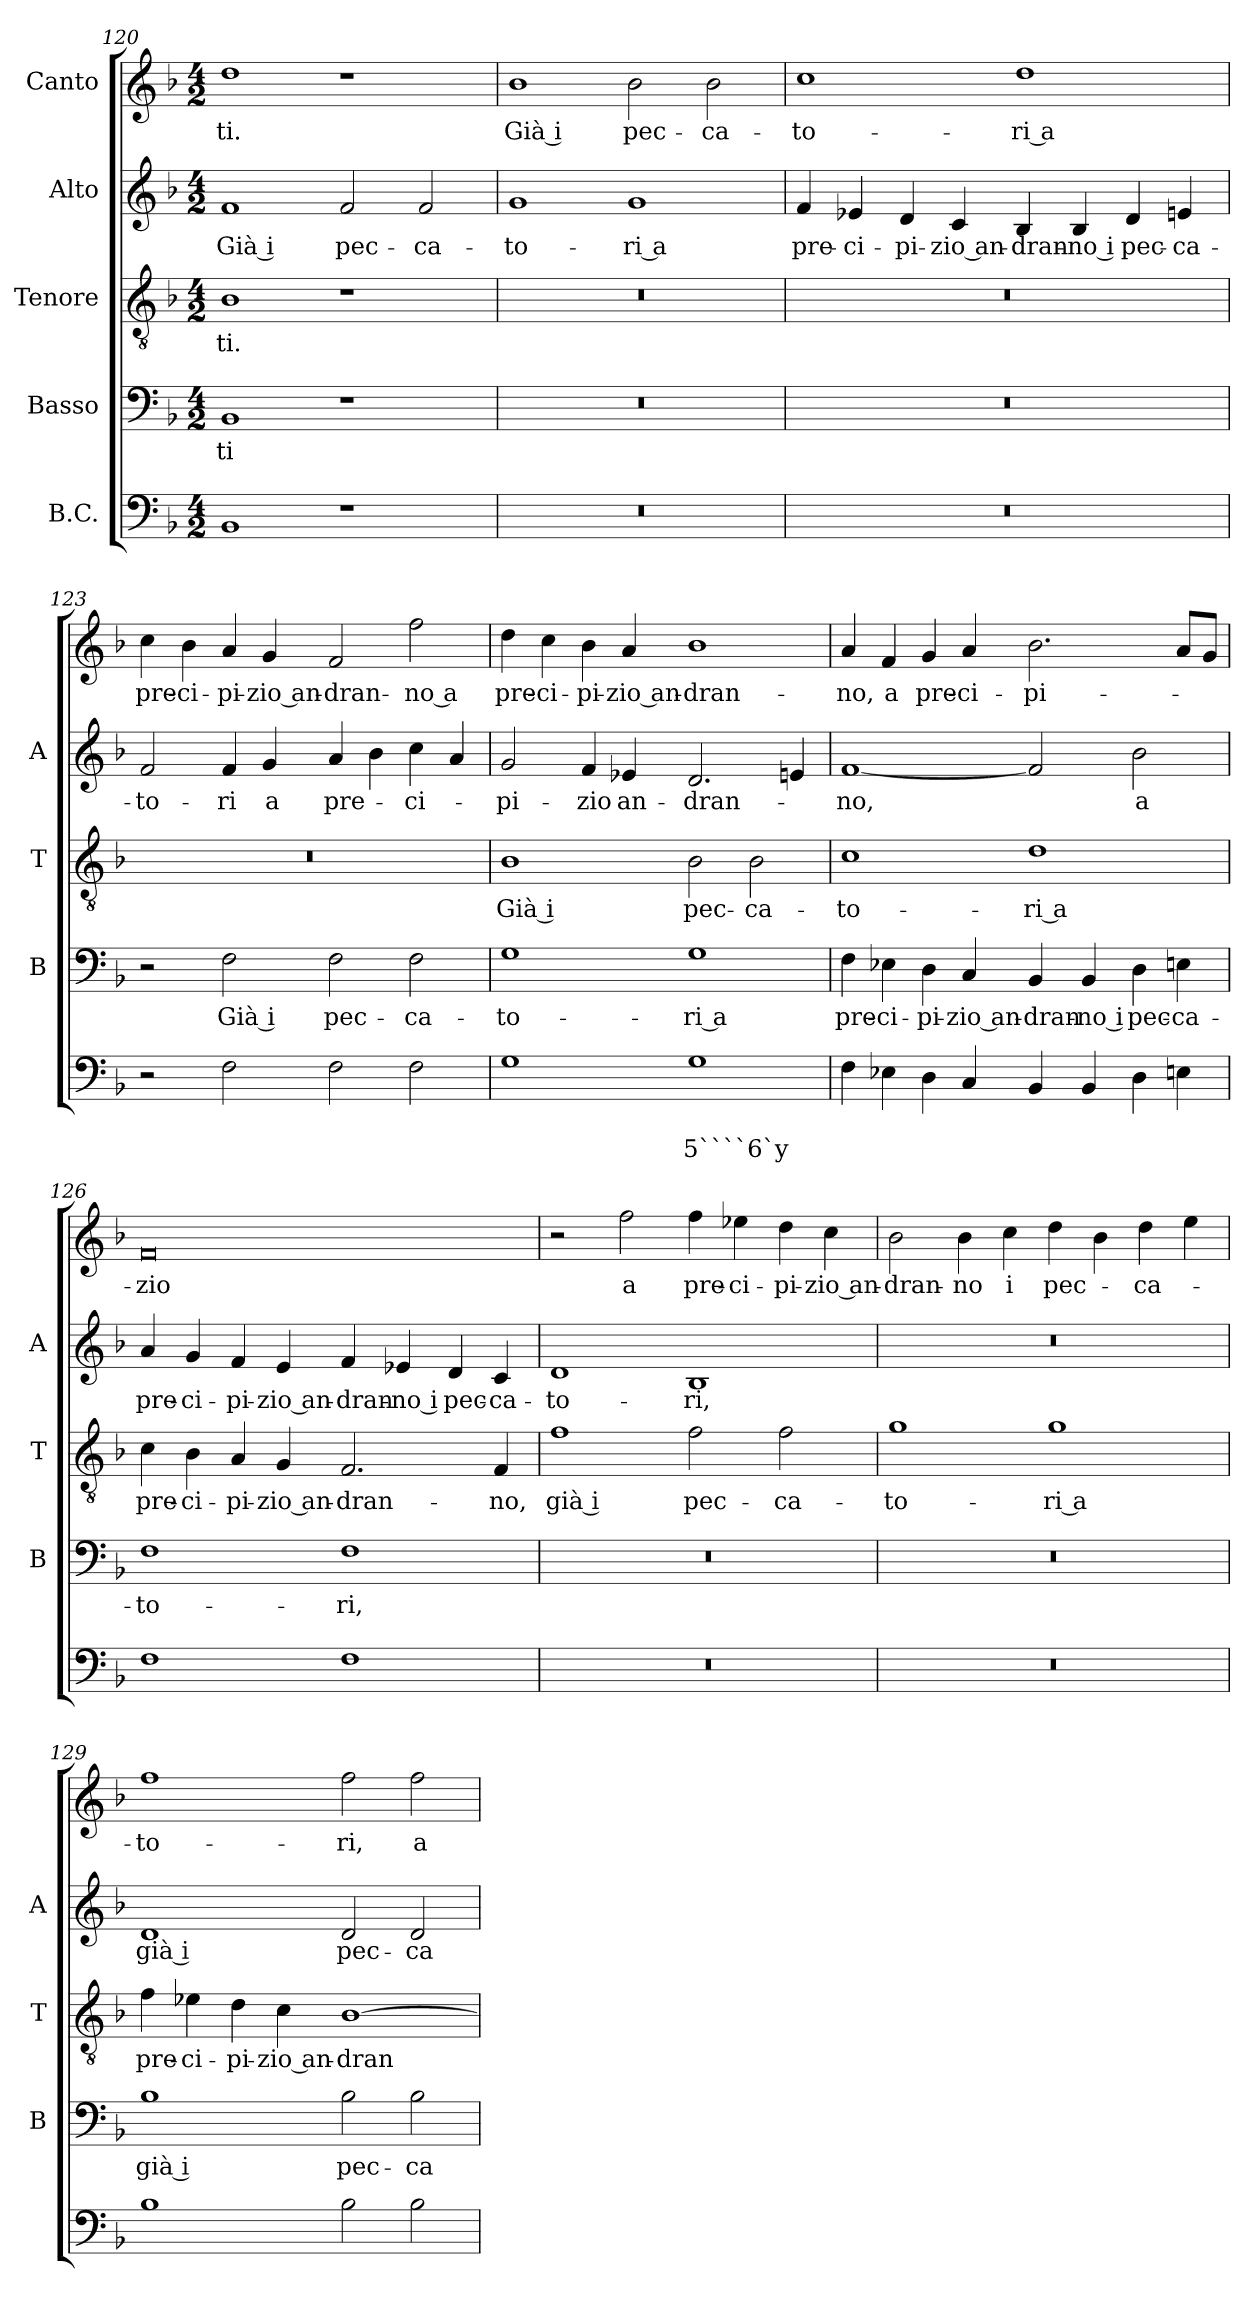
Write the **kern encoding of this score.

**kern	**text	**text	**kern	**text	**kern	**text	**kern	**text	**kern	**text
*part5	*part5	*part5	*part4	*part4	*part3	*part3	*part2	*part2	*part1	*part1
*staff5	*staff5	*staff5	*staff4	*staff4	*staff3	*staff3	*staff2	*staff2	*staff1	*staff1
*I"B.C.	*	*	*I"Basso	*	*I"Tenore	*	*I"Alto	*	*I"Canto	*
*	*	*	*I'B	*	*I'T	*	*I'A	*	*	*
!!LO:PB:g=z
*clefF4	*	*	*clefF4	*	*clefGv2	*	*clefG2	*	*clefG2	*
*k[b-]	*	*	*k[b-]	*	*k[b-]	*	*k[b-]	*	*k[b-]	*
*F:	*	*	*F:	*	*F:	*	*F:	*	*F:	*
*M4/2	*	*	*M4/2	*	*M4/2	*	*M4/2	*	*M4/2	*
=120	=120	=120	=120	=120	=120	=120	=120	=120	=120	=120
!	!	!	!	!LO:LY:b	!	!LO:LY:b	!	!LO:LY:b	!	!LO:LY:b
1BB-	.	.	1BB-	-ti	1B-	-ti.	1f	Già i	1dd	-ti.
!	!	!	!	!	!	!	!	!LO:LY:b	!	!
1r	.	.	1r	.	1r	.	2f/	pec-	1r	.
!	!	!	!	!	!	!	!	!LO:LY:b	!	!
.	.	.	.	.	.	.	2f/	-ca-	.	.
=121	=121	=121	=121	=121	=121	=121	=121	=121	=121	=121
!	!	!	!	!	!	!	!	!LO:LY:b	!	!LO:LY:b
0r	.	.	0r	.	0r	.	1g	-to-	1b-	Già i
!	!	!	!	!	!	!	!	!LO:LY:b	!	!LO:LY:b
.	.	.	.	.	.	.	1g	-ri a	2b-\	pec-
!	!	!	!	!	!	!	!	!	!	!LO:LY:b
.	.	.	.	.	.	.	.	.	2b-\	-ca-
=122	=122	=122	=122	=122	=122	=122	=122	=122	=122	=122
!	!	!	!	!	!	!	!	!LO:LY:b	!	!LO:LY:b
0r	.	.	0r	.	0r	.	4f/	pre-	1cc	-to-
!	!	!	!	!	!	!	!	!LO:LY:b	!	!
.	.	.	.	.	.	.	4e-X/	-ci-	.	.
!	!	!	!	!	!	!	!	!LO:LY:b	!	!
.	.	.	.	.	.	.	4d/	-pi-	.	.
!	!	!	!	!	!	!	!	!LO:LY:b	!	!
.	.	.	.	.	.	.	4c/	-zio an-	.	.
!	!	!	!	!	!	!	!	!LO:LY:b	!	!LO:LY:b
.	.	.	.	.	.	.	4B-/	-dran-	1dd	-ri a
!	!	!	!	!	!	!	!	!LO:LY:b	!	!
.	.	.	.	.	.	.	4B-/	-no i	.	.
!	!	!	!	!	!	!	!	!LO:LY:b	!	!
.	.	.	.	.	.	.	4d/	pec-	.	.
!	!	!	!	!	!	!	!	!LO:LY:b	!	!
.	.	.	.	.	.	.	4en/	-ca-	.	.
=123	=123	=123	=123	=123	=123	=123	=123	=123	=123	=123
!	!	!	!	!	!	!	!	!LO:LY:b	!	!LO:LY:b
2r	.	.	2r	.	0r	.	2f/	-to-	4cc\	pre-
!	!	!	!	!	!	!	!	!	!	!LO:LY:b
.	.	.	.	.	.	.	.	.	4b-\	-ci-
!	!	!	!	!LO:LY:b	!	!	!	!LO:LY:b	!	!LO:LY:b
2F\	.	.	2F\	Già i	.	.	4f/	-ri	4a/	-pi-
!	!	!	!	!	!	!	!	!LO:LY:b	!	!LO:LY:b
.	.	.	.	.	.	.	4g/	a	4g/	-zio an-
!	!	!	!	!LO:LY:b	!	!	!	!LO:LY:b	!	!LO:LY:b
2F\	.	.	2F\	pec-	.	.	4a/	pre-	2f/	-dran-
.	.	.	.	.	.	.	4b-\	.	.	.
!	!	!	!	!LO:LY:b	!	!	!	!LO:LY:b	!	!LO:LY:b
2F\	.	.	2F\	-ca-	.	.	4cc\	-ci-	2ff\	-no a
.	.	.	.	.	.	.	4a/	.	.	.
!!LO:LB:g=z
=124	=124	=124	=124	=124	=124	=124	=124	=124	=124	=124
!	!	!	!	!LO:LY:b	!	!LO:LY:b	!	!LO:LY:b	!	!LO:LY:b
1G	.	.	1G	-to-	1B-	Già i	2g/	-pi-	4dd\	pre-
!	!	!	!	!	!	!	!	!	!	!LO:LY:b
.	.	.	.	.	.	.	.	.	4cc\	-ci-
!	!	!	!	!	!	!	!	!LO:LY:b	!	!LO:LY:b
.	.	.	.	.	.	.	4f/	-zio	4b-\	-pi-
!	!	!	!	!	!	!	!	!LO:LY:b	!	!LO:LY:b
.	.	.	.	.	.	.	4e-X/	an-	4a/	-zio an-
!	!	!LO:LY:b	!	!LO:LY:b	!	!LO:LY:b	!	!LO:LY:b	!	!LO:LY:b
1G	.	5````6`y	1G	-ri a	2B-\	pec-	2.d/	-dran-	1b-	-dran-
!	!	!	!	!	!	!LO:LY:b	!	!	!	!
.	.	.	.	.	2B-\	-ca-	.	.	.	.
.	.	.	.	.	.	.	4en/	.	.	.
=125	=125	=125	=125	=125	=125	=125	=125	=125	=125	=125
!	!	!	!	!LO:LY:b	!	!LO:LY:b	!	!LO:LY:b	!	!LO:LY:b
4F\	.	.	4F\	pre-	1c	-to-	[1f	-no,	4a/	-no,
!	!	!	!	!LO:LY:b	!	!	!	!	!	!LO:LY:b
4E-X\	.	.	4E-X\	-ci-	.	.	.	.	4f/	a
!	!	!	!	!LO:LY:b	!	!	!	!	!	!LO:LY:b
4D\	.	.	4D\	-pi-	.	.	.	.	4g/	pre-
!	!	!	!	!LO:LY:b	!	!	!	!	!	!LO:LY:b
4C/	.	.	4C/	-zio an-	.	.	.	.	4a/	-ci-
!	!	!	!	!LO:LY:b	!	!LO:LY:b	!	!	!	!LO:LY:b
4BB-/	.	.	4BB-/	-dran-	1d	-ri a	2f/]	.	2.b-\	-pi-
!	!	!	!	!LO:LY:b	!	!	!	!	!	!
4BB-/	.	.	4BB-/	-no i	.	.	.	.	.	.
!	!	!	!	!LO:LY:b	!	!	!	!LO:LY:b	!	!
4D\	.	.	4D\	pec-	.	.	2b-\	a	.	.
!	!	!	!	!LO:LY:b	!	!	!	!	!	!
4En\	.	.	4En\	-ca-	.	.	.	.	8a/L	.
.	.	.	.	.	.	.	.	.	8g/J	.
=126	=126	=126	=126	=126	=126	=126	=126	=126	=126	=126
!	!	!	!	!LO:LY:b	!	!LO:LY:b	!	!LO:LY:b	!	!LO:LY:b
1F	.	.	1F	-to-	4c\	pre-	4a/	pre-	0f	-zio
!	!	!	!	!	!	!LO:LY:b	!	!LO:LY:b	!	!
.	.	.	.	.	4B-\	-ci-	4g/	-ci-	.	.
!	!	!	!	!	!	!LO:LY:b	!	!LO:LY:b	!	!
.	.	.	.	.	4A/	-pi-	4f/	-pi-	.	.
!	!	!	!	!	!	!LO:LY:b	!	!LO:LY:b	!	!
.	.	.	.	.	4G/	-zio an-	4e/	-zio an-	.	.
!	!	!	!	!LO:LY:b	!	!LO:LY:b	!	!LO:LY:b	!	!
1F	.	.	1F	-ri,	2.F/	-dran-	4f/	-dran-	.	.
!	!	!	!	!	!	!	!	!LO:LY:b	!	!
.	.	.	.	.	.	.	4e-X/	-no i	.	.
!	!	!	!	!	!	!	!	!LO:LY:b	!	!
.	.	.	.	.	.	.	4d/	pec-	.	.
!	!	!	!	!	!	!LO:LY:b	!	!LO:LY:b	!	!
.	.	.	.	.	4F/	-no,	4c/	-ca-	.	.
=127	=127	=127	=127	=127	=127	=127	=127	=127	=127	=127
!	!	!	!	!	!	!LO:LY:b	!	!LO:LY:b	!	!
0r	.	.	0r	.	1f	già i	1d	-to-	2r	.
!	!	!	!	!	!	!	!	!	!	!LO:LY:b
.	.	.	.	.	.	.	.	.	2ff\	a
!	!	!	!	!	!	!LO:LY:b	!	!LO:LY:b	!	!LO:LY:b
.	.	.	.	.	2f\	pec-	1B-	-ri,	4ff\	pre-
!	!	!	!	!	!	!	!	!	!	!LO:LY:b
.	.	.	.	.	.	.	.	.	4ee-X\	-ci-
!	!	!	!	!	!	!LO:LY:b	!	!	!	!LO:LY:b
.	.	.	.	.	2f\	-ca-	.	.	4dd\	-pi-
!	!	!	!	!	!	!	!	!	!	!LO:LY:b
.	.	.	.	.	.	.	.	.	4cc\	-zio an-
!!LO:LB:g=z
=128	=128	=128	=128	=128	=128	=128	=128	=128	=128	=128
!	!	!	!	!	!	!LO:LY:b	!	!	!	!LO:LY:b
0r	.	.	0r	.	1g	-to-	0r	.	2b-\	-dran-
!	!	!	!	!	!	!	!	!	!	!LO:LY:b
.	.	.	.	.	.	.	.	.	4b-\	-no
!	!	!	!	!	!	!	!	!	!	!LO:LY:b
.	.	.	.	.	.	.	.	.	4cc\	i
!	!	!	!	!	!	!LO:LY:b	!	!	!	!LO:LY:b
.	.	.	.	.	1g	-ri a	.	.	4dd\	pec-
.	.	.	.	.	.	.	.	.	4b-\	.
!	!	!	!	!	!	!	!	!	!	!LO:LY:b
.	.	.	.	.	.	.	.	.	4dd\	-ca-
.	.	.	.	.	.	.	.	.	4ee\	.
=129	=129	=129	=129	=129	=129	=129	=129	=129	=129	=129
!	!	!	!	!LO:LY:b	!	!LO:LY:b	!	!LO:LY:b	!	!LO:LY:b
1B-	.	.	1B-	già i	4f\	pre-	1d	già i	1ff	-to-
!	!	!	!	!	!	!LO:LY:b	!	!	!	!
.	.	.	.	.	4e-X\	-ci-	.	.	.	.
!	!	!	!	!	!	!LO:LY:b	!	!	!	!
.	.	.	.	.	4d\	-pi-	.	.	.	.
!	!	!	!	!	!	!LO:LY:b	!	!	!	!
.	.	.	.	.	4c\	-zio an-	.	.	.	.
!	!	!	!	!LO:LY:b	!	!LO:LY:b	!	!LO:LY:b	!	!LO:LY:b
2B-\	.	.	2B-\	pec-	[1B-	-dran-	2d/	pec-	2ff\	-ri,
!	!	!	!	!LO:LY:b	!	!	!	!LO:LY:b	!	!LO:LY:b
2B-\	.	.	2B-\	-ca-	.	.	2d/	-ca-	2ff\	a
=	=	=	=	=	=	=	=	=	=	=
*-	*-	*-	*-	*-	*-	*-	*-	*-	*-	*-
